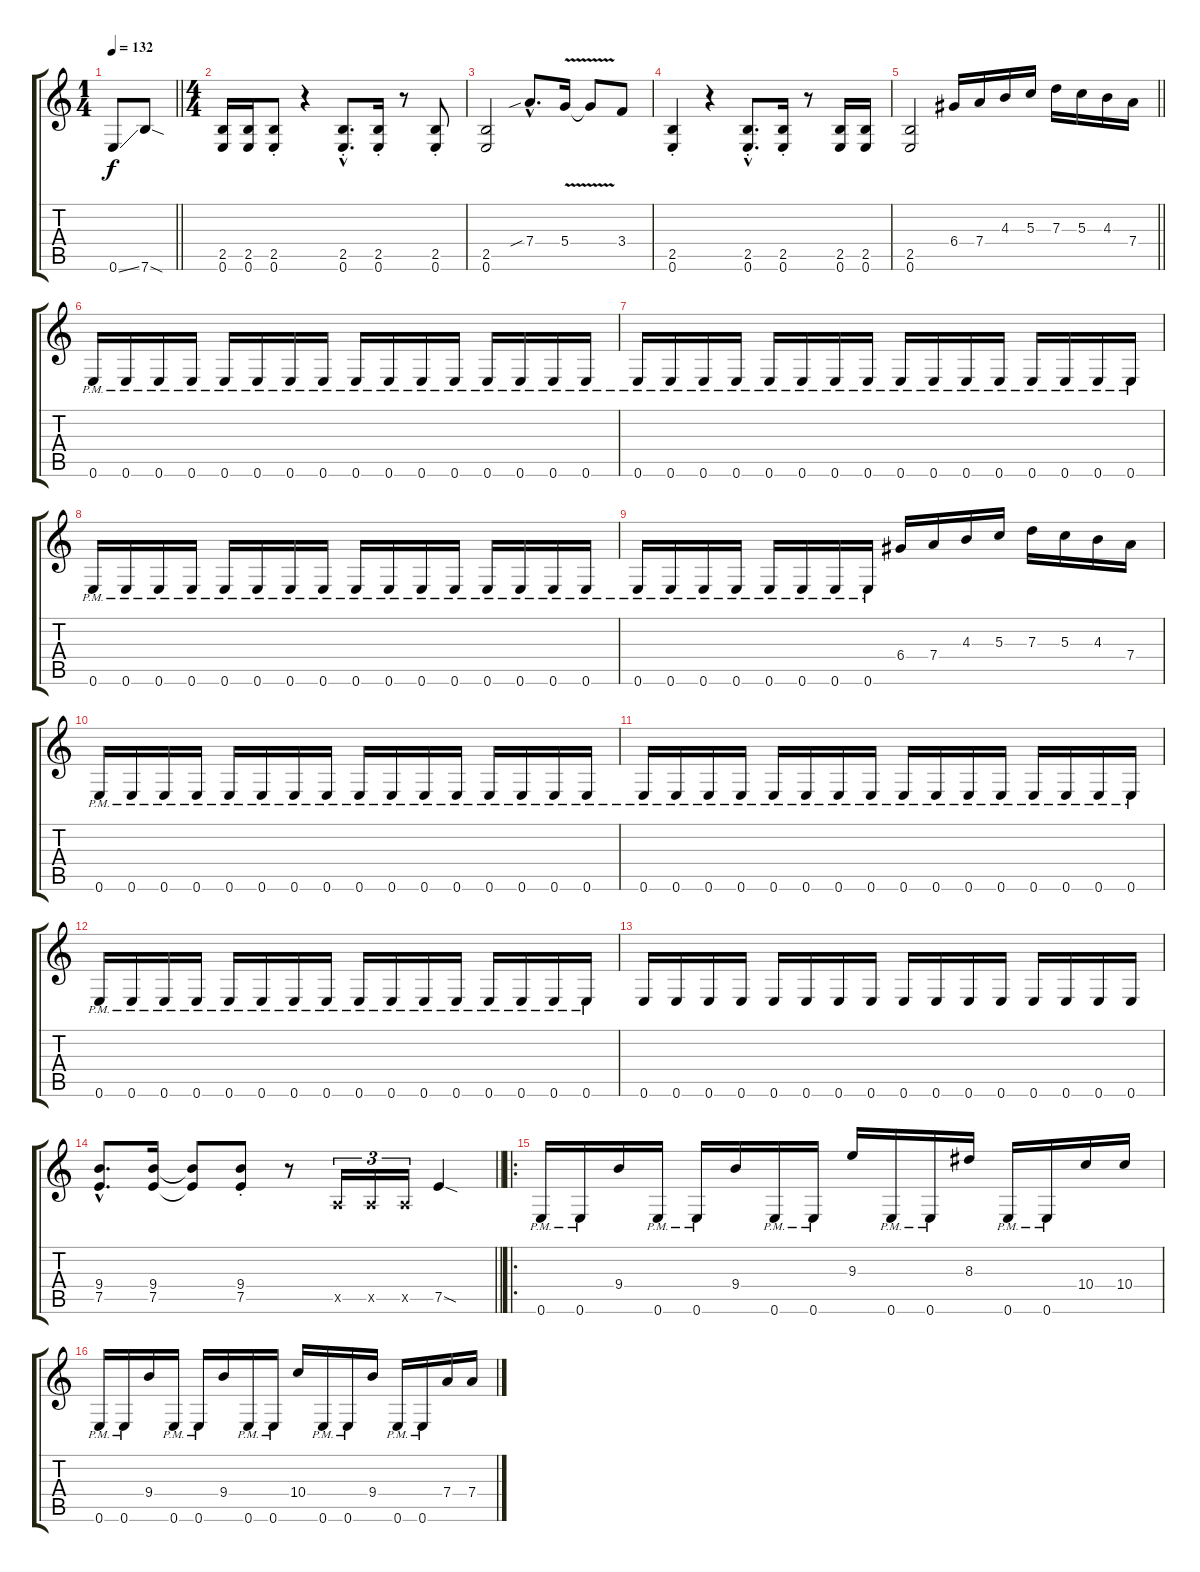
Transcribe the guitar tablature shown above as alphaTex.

\track "" {instrument distortionguitar}
\staff {score tabs}
\tuning (E4 B3 G3 D3 A2 E2) {hide}
\ts (1 4)
\tempo 132
\clef g2
\barLineRight lightlight
\ks c
0.6{ss}.8{dy f instrument distortionguitar} 7.6{sod}.8 |
\ts (4 4)
(2.5 0.6).16 (2.5 0.6).16 (2.5{st} 0.6{st}).8 r.4 (2.5{hac st} 0.6{hac st}).8{d} (2.5{st} 0.6{st}).16 r.8 (2.5{st} 0.6{st}).8 |
(2.5 0.6).2 7.4{sib hac}.8{d} 5.4{v}.16 5.4{t}.8 3.4.8 |
(2.5{st} 0.6{st}).4 r.4 (2.5{hac st} 0.6{hac st}).8{d} (2.5{st} 0.6{st}).16 r.8 (2.5 0.6).16 (2.5 0.6).16 |
\barLineRight lightlight
(2.5 0.6).2 6.4.16 7.4.16 4.3.16 5.3.16 7.3.16 5.3.16 4.3.16 7.4.16 |
0.6{pm}.16 0.6{pm}.16 0.6{pm}.16 0.6{pm}.16 0.6{pm}.16 0.6{pm}.16 0.6{pm}.16 0.6{pm}.16 0.6{pm}.16 0.6{pm}.16 0.6{pm}.16 0.6{pm}.16 0.6{pm}.16 0.6{pm}.16 0.6{pm}.16 0.6{pm}.16 |
0.6{pm}.16 0.6{pm}.16 0.6{pm}.16 0.6{pm}.16 0.6{pm}.16 0.6{pm}.16 0.6{pm}.16 0.6{pm}.16 0.6{pm}.16 0.6{pm}.16 0.6{pm}.16 0.6{pm}.16 0.6{pm}.16 0.6{pm}.16 0.6{pm}.16 0.6{pm}.16 |
0.6{pm}.16 0.6{pm}.16 0.6{pm}.16 0.6{pm}.16 0.6{pm}.16 0.6{pm}.16 0.6{pm}.16 0.6{pm}.16 0.6{pm}.16 0.6{pm}.16 0.6{pm}.16 0.6{pm}.16 0.6{pm}.16 0.6{pm}.16 0.6{pm}.16 0.6{pm}.16 |
0.6{pm}.16 0.6{pm}.16 0.6{pm}.16 0.6{pm}.16 0.6{pm}.16 0.6{pm}.16 0.6{pm}.16 0.6{pm}.16 6.4.16 7.4.16 4.3.16 5.3.16 7.3.16 5.3.16 4.3.16 7.4.16 |
0.6{pm}.16 0.6{pm}.16 0.6{pm}.16 0.6{pm}.16 0.6{pm}.16 0.6{pm}.16 0.6{pm}.16 0.6{pm}.16 0.6{pm}.16 0.6{pm}.16 0.6{pm}.16 0.6{pm}.16 0.6{pm}.16 0.6{pm}.16 0.6{pm}.16 0.6{pm}.16 |
0.6{pm}.16 0.6{pm}.16 0.6{pm}.16 0.6{pm}.16 0.6{pm}.16 0.6{pm}.16 0.6{pm}.16 0.6{pm}.16 0.6{pm}.16 0.6{pm}.16 0.6{pm}.16 0.6{pm}.16 0.6{pm}.16 0.6{pm}.16 0.6{pm}.16 0.6{pm}.16 |
0.6{pm}.16 0.6{pm}.16 0.6{pm}.16 0.6{pm}.16 0.6{pm}.16 0.6{pm}.16 0.6{pm}.16 0.6{pm}.16 0.6{pm}.16 0.6{pm}.16 0.6{pm}.16 0.6{pm}.16 0.6{pm}.16 0.6{pm}.16 0.6{pm}.16 0.6{pm}.16 |
0.6.16 0.6.16 0.6.16 0.6.16 0.6.16 0.6.16 0.6.16 0.6.16 0.6.16 0.6.16 0.6.16 0.6.16 0.6.16 0.6.16 0.6.16 0.6.16 |
\barLineRight lightlight
(9.4{hac} 7.5{hac}).8{d} (9.4 7.5).16 (9.4{t} 7.5{t}).8 (9.4{st} 7.5{st}).8 r.8 0.5{x}.16{tu (3 2)} 0.5{x}.16{tu (3 2)} 0.5{x}.16{tu (3 2)} 7.5{sod}.4 |
\ro
0.6{pm}.16 0.6{pm}.16 9.4.16 0.6{pm}.16 0.6{pm}.16 9.4.16 0.6{pm}.16 0.6{pm}.16 9.3.16 0.6{pm}.16 0.6{pm}.16 8.3.16 0.6{pm}.16 0.6{pm}.16 10.4.16 10.4.16 |
0.6{pm}.16 0.6{pm}.16 9.4.16 0.6{pm}.16 0.6{pm}.16 9.4.16 0.6{pm}.16 0.6{pm}.16 10.4.16 0.6{pm}.16 0.6{pm}.16 9.4.16 0.6{pm}.16 0.6{pm}.16 7.4.16 7.4.16
